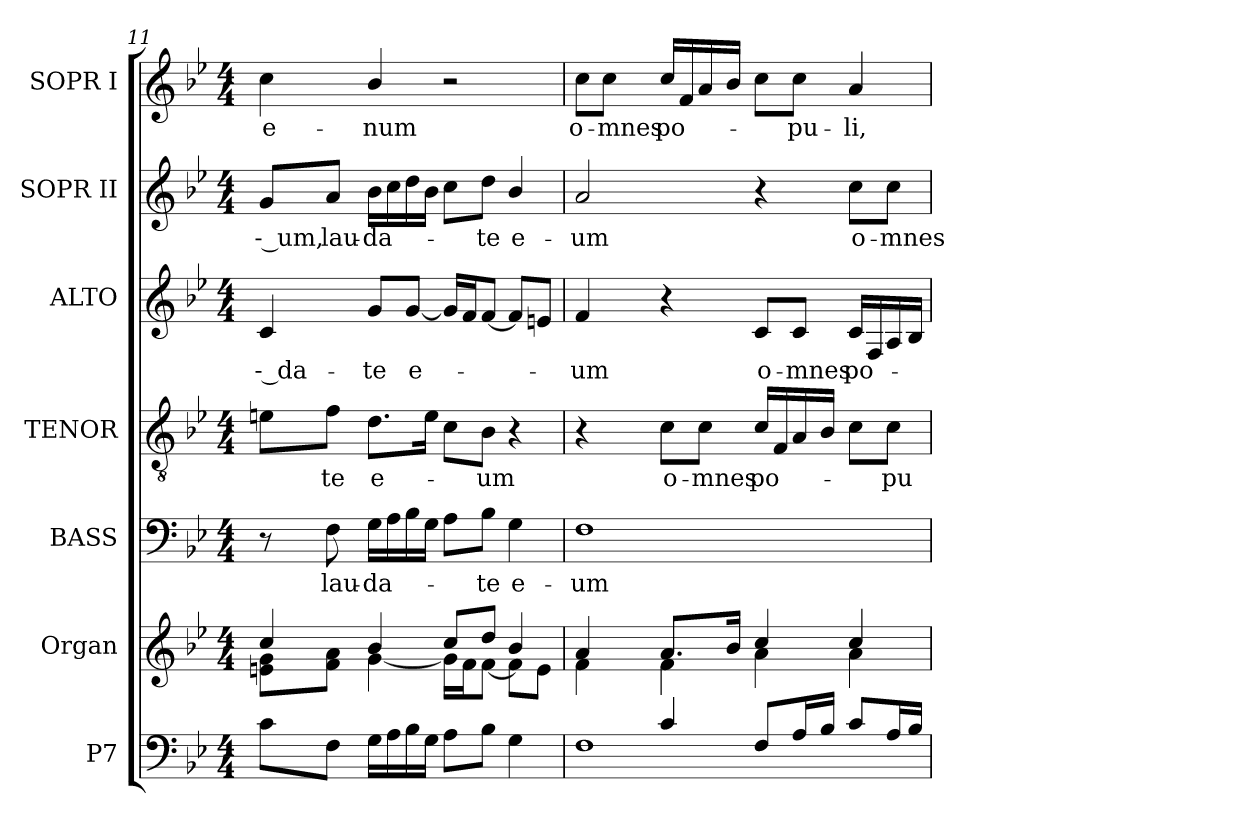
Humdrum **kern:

**kern	**kern	**kern	**text	**kern	**text	**kern	**text	**kern	**text	**kern	**text
*part7	*part6	*part5	*part5	*part4	*part4	*part3	*part3	*part2	*part2	*part1	*part1
*staff7	*staff6	*staff5	*staff5	*staff4	*staff4	*staff3	*staff3	*staff2	*staff2	*staff1	*staff1
*I"P7	*I"Organ	*I"BASS	*	*I"TENOR	*	*I"ALTO	*	*I"SOPR  II	*	*I"SOPR  I	*
*	*	*I'B.	*	*I'T.	*	*I'A.	*	*I'S.	*	*I'S.	*
!!LO:PB:g=z
*clefF4	*clefG2	*clefF4	*	*clefGv2	*	*clefG2	*	*clefG2	*	*clefG2	*
*	*	*	*	*ITrd7c12	*	*	*	*	*	*	*
*k[b-e-]	*k[b-e-]	*k[b-e-]	*	*k[b-e-]	*	*k[b-e-]	*	*k[b-e-]	*	*k[b-e-]	*
*B-:	*B-:	*B-:	*	*B-:	*	*B-:	*	*B-:	*	*B-:	*
*M4/4	*M4/4	*M4/4	*	*M4/4	*	*M4/4	*	*M4/4	*	*M4/4	*
=11	=11	=11	=11	=11	=11	=11	=11	=11	=11	=11	=11
*	*^	*	*	*	*	*	*	*	*	*	*
!	!	!	!	!	!	!	!	!LO:LY:b:color=#000000	!	!	!	!
!	!	!	!	!	!	!	!	!	!	!LO:LY:b:color=#000000	!	!
!	!	!	!	!	!	!	!	!	!	!	!	!LO:LY:b:color=#000000
8ci\L	4cci/	8eni\ 8giL	8r	.	8Eni\L	.	4ci/	-- da-	8gi/L	-- um,	4cci\	e-
!	!	!	!	!LO:LY:b:color=#000000	!	!	!	!	!	!	!	!
!	!	!	!	!	!	!LO:LY:b:color=#000000	!	!	!	!	!	!
!	!	!	!	!	!	!	!	!	!	!LO:LY:b:color=#000000	!	!
8Fi\J	.	8fi\ 8aiJ	8Fi\	lau-	8Fi\J	-te	.	.	8ai/J	lau-	.	.
!	!	!	!	!LO:LY:b:color=#000000	!	!	!	!	!	!	!	!
!	!	!	!	!	!	!LO:LY:b:color=#000000	!	!	!	!	!	!
!	!	!	!	!	!	!	!	!LO:LY:b:color=#000000	!	!	!	!
!	!	!	!	!	!	!	!	!	!	!LO:LY:b:color=#000000	!	!
!	!	!	!	!	!	!	!	!	!	!	!	!LO:LY:b:color=#000000
16Gi\LL	4b-i/	[4gi\	16Gi\LL	-da-	8.Di\L	e-	8gi/L	-te	16b-i\LL	-da-	4b-i/	-num
16Ai\	.	.	16Ai\	.	.	.	.	.	16cci\	.	.	.
!	!	!	!	!	!	!	!	!LO:LY:b:color=#000000	!	!	!	!
16B-i\	.	.	16B-i\	.	.	.	[8gi/J	e-	16ddi\	.	.	.
16Gi\JJ	.	.	16Gi\JJ	.	16Ei\Jk	.	.	.	16b-i\JJ	.	.	.
8Ai\L	8cci/L	16gi\LL]	8Ai\L	.	8Ci\L	.	16gi/LL]	.	8cci\L	.	2r	.
.	.	16fi\J	.	.	.	.	16fi/J	.	.	.	.	.
!	!	!	!	!LO:LY:b:color=#000000	!	!	!	!	!	!	!	!
!	!	!	!	!	!	!LO:LY:b:color=#000000	!	!	!	!	!	!
!	!	!	!	!	!	!	!	!	!	!LO:LY:b:color=#000000	!	!
8B-i\J	8ddi/J	[8fi\J	8B-i\J	-te	8BB-i\J	-um	[8fi/J	.	8ddi\J	-te	.	.
!	!	!	!	!LO:LY:b:color=#000000	!	!	!	!	!	!	!	!
!	!	!	!	!	!	!	!	!	!	!LO:LY:b:color=#000000	!	!
4Gi\	4b-i/	8fi\L]	4Gi\	e-	4r	.	8fi/L]	.	4b-i/	e-	.	.
.	.	8ei\J	.	.	.	.	8eni/J	.	.	.	.	.
=12	=12	=12	=12	=12	=12	=12	=12	=12	=12	=12	=12	=12
*^	*	*	*	*	*	*	*	*	*	*	*	*
!	!	!	!	!	!LO:LY:b:color=#000000	!	!	!	!	!	!	!	!
!	!	!	!	!	!	!	!	!	!LO:LY:b:color=#000000	!	!	!	!
!	!	!	!	!	!	!	!	!	!	!	!LO:LY:b:color=#000000	!	!
!	!	!	!	!	!	!	!	!	!	!	!	!	!LO:LY:b:color=#000000
4ryy	1Fi	4ai/	4fi\	1Fi	-um	4r	.	4fi/	-um	2ai/	-um	8cci\L	o-
!	!	!	!	!	!	!	!	!	!	!	!	!	!LO:LY:b:color=#000000
.	.	.	.	.	.	.	.	.	.	.	.	8cci\J	-mnes
!	!	!	!	!	!	!	!LO:LY:b:color=#000000	!	!	!	!	!	!
!	!	!	!	!	!	!	!	!	!	!	!	!	!LO:LY:b:color=#000000
4ci/	.	8.ai/L	4fi\	.	.	8Ci\L	o-	4r	.	.	.	16cci/LL	po-
.	.	.	.	.	.	.	.	.	.	.	.	16fi/	.
!	!	!	!	!	!	!	!LO:LY:b:color=#000000	!	!	!	!	!	!
.	.	.	.	.	.	8Ci\J	-mnes	.	.	.	.	16ai/	.
.	.	16b-i/Jk	.	.	.	.	.	.	.	.	.	16b-i/JJ	.
!	!	!	!	!	!	!	!LO:LY:b:color=#000000	!	!	!	!	!	!
!	!	!	!	!	!	!	!	!	!LO:LY:b:color=#000000	!	!	!	!
8Fi/L	.	4cci/	4ai\	.	.	16Ci/LL	po-	8ci/L	o-	4r	.	8cci\L	.
.	.	.	.	.	.	16FFi/	.	.	.	.	.	.	.
!	!	!	!	!	!	!	!	!	!LO:LY:b:color=#000000	!	!	!	!
!	!	!	!	!	!	!	!	!	!	!	!	!	!LO:LY:b:color=#000000
16Ai/L	.	.	.	.	.	16AAi/	.	8ci/J	-mnes	.	.	8cci\J	-pu-
16B-i/JJ	.	.	.	.	.	16BB-i/JJ	.	.	.	.	.	.	.
!	!	!	!	!	!	!	!	!	!LO:LY:b:color=#000000	!	!	!	!
!	!	!	!	!	!	!	!	!	!	!	!LO:LY:b:color=#000000	!	!
!	!	!	!	!	!	!	!	!	!	!	!	!	!LO:LY:b:color=#000000
8ci/L	.	4cci/	4ai\	.	.	8Ci\L	.	16ci/LL	po-	8cci\L	o-	4ai/	-li,
.	.	.	.	.	.	.	.	16Fi/	.	.	.	.	.
!	!	!	!	!	!	!	!LO:LY:b:color=#000000	!	!	!	!	!	!
!	!	!	!	!	!	!	!	!	!	!	!LO:LY:b:color=#000000	!	!
16Ai/L	.	.	.	.	.	8Ci\J	-pu-	16Ai/	.	8cci\J	-mnes	.	.
16B-i/JJ	.	.	.	.	.	.	.	16B-i/JJ	.	.	.	.	.
*v	*v	*	*	*	*	*	*	*	*	*	*	*	*
*	*v	*v	*	*	*	*	*	*	*	*	*	*
=	=	=	=	=	=	=	=	=	=	=	=
*-	*-	*-	*-	*-	*-	*-	*-	*-	*-	*-	*-
